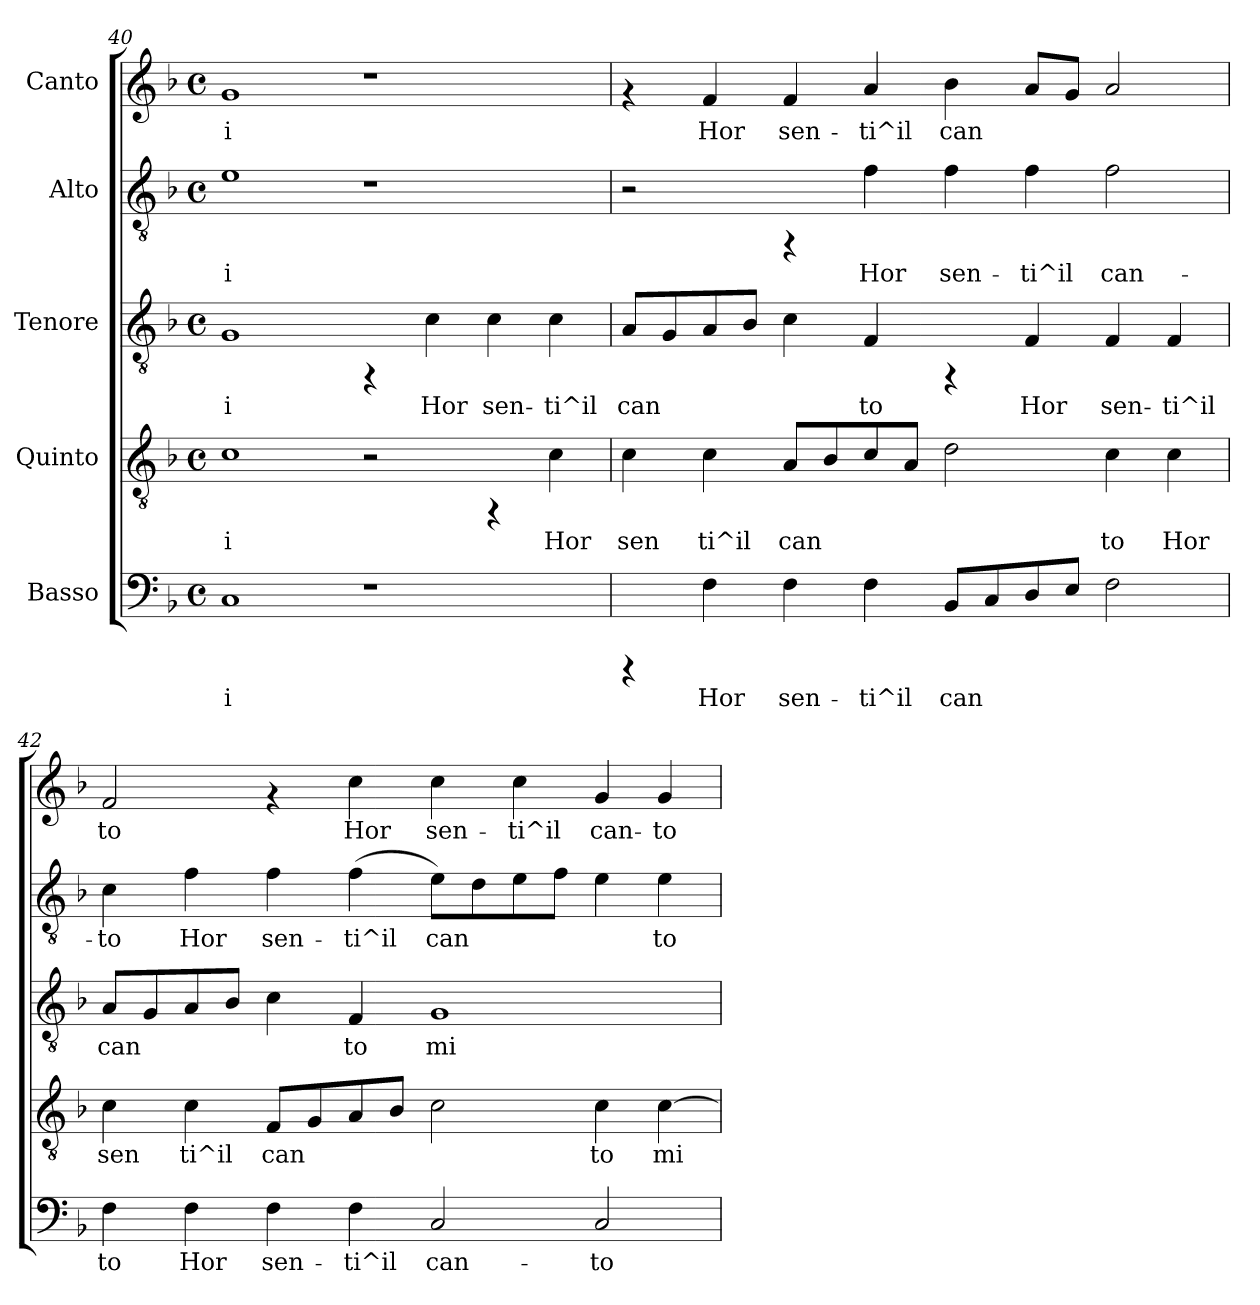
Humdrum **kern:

**kern	**text	**kern	**text	**kern	**text	**kern	**text	**kern	**text
*part5	*part5	*part4	*part4	*part3	*part3	*part2	*part2	*part1	*part1
*staff5	*staff5	*staff4	*staff4	*staff3	*staff3	*staff2	*staff2	*staff1	*staff1
*I"Basso	*	*I"Quinto	*	*I"Tenore	*	*I"Alto	*	*I"Canto	*
*clefF4	*	*clefGv2	*	*clefGv2	*	*clefGv2	*	*clefG2	*
*k[b-]	*	*k[b-]	*	*k[b-]	*	*k[b-]	*	*k[b-]	*
*F:	*	*F:	*	*F:	*	*F:	*	*F:	*
*M4/4	*	*M4/4	*	*M4/4	*	*M4/4	*	*M4/4	*
*met(c)	*	*met(c)	*	*met(c)	*	*met(c)	*	*met(c)	*
=40	=40	=40	=40	=40	=40	=40	=40	=40	=40
!	!LO:LY:b:cj	!	!LO:LY:b:cj	!	!LO:LY:b:cj	!	!LO:LY:b:cj	!	!LO:LY:b:cj
1C	-i	1c	i	1G	-i	1e	-i	1g	-i
1r	.	2r	.	4rFF	.	1r	.	1r	.
!	!	!	!	!	!LO:LY:b:cj	!	!	!	!
.	.	.	.	4c\	Hor	.	.	.	.
!	!	!	!	!	!LO:LY:b:cj	!	!	!	!
.	.	4rFF	.	4c\	sen-	.	.	.	.
!	!	!	!LO:LY:b:cj	!	!LO:LY:b:cj	!	!	!	!
.	.	4c\	Hor	4c\	-ti^il	.	.	.	.
=41	=41	=41	=41	=41	=41	=41	=41	=41	=41
!	!	!	!LO:LY:b:cj	!	!LO:LY:b:cj	!	!	!	!
4rCCC	.	4c\	sen	8A/L	can-	2r	.	4rf	.
!	!	!	!	!	!LO:LY:b:cj	!	!	!	!
.	.	.	.	8G/	--	.	.	.	.
!	!LO:LY:b:cj	!	!LO:LY:b:cj	!	!LO:LY:b:cj	!	!	!	!LO:LY:b:cj
4F\	Hor	4c\	ti^il	8A/	--	.	.	4f/	Hor
!	!	!	!	!	!LO:LY:b:cj	!	!	!	!
.	.	.	.	8B-/J	--	.	.	.	.
!	!LO:LY:b:cj	!	!LO:LY:b:cj	!	!LO:LY:b:cj	!	!	!	!LO:LY:b:cj
4F\	sen-	8A/L	can	4c\	--	4rFF	.	4f/	sen-
!	!	!	!LO:LY:b:cj	!	!	!	!	!	!
.	.	8B-/	.	.	.	.	.	.	.
!	!LO:LY:b:cj	!	!LO:LY:b:cj	!	!LO:LY:b:cj	!	!LO:LY:b:cj	!	!LO:LY:b:cj
4F\	-ti^il	8c/	.	4F/	-to	4f\	Hor	4a/	-ti^il
!	!	!	!LO:LY:b:cj	!	!	!	!	!	!
.	.	8A/J	.	.	.	.	.	.	.
!	!LO:LY:b:cj	!	!LO:LY:b:cj	!	!	!	!LO:LY:b:cj	!	!LO:LY:b:cj
8BB-/L	can-	2d\	.	4rFF	.	4f\	sen-	4b-\	can-
!	!LO:LY:b:cj	!	!	!	!	!	!	!	!
8C/	--	.	.	.	.	.	.	.	.
!	!LO:LY:b:cj	!	!	!	!LO:LY:b:cj	!	!LO:LY:b:cj	!	!LO:LY:b:cj
8D/	--	.	.	4F/	Hor	4f\	-ti^il	8a/L	--
!	!LO:LY:b:cj	!	!	!	!	!	!	!	!LO:LY:b:cj
8E/J	--	.	.	.	.	.	.	8g/J	--
!	!LO:LY:b:cj	!	!LO:LY:b:cj	!	!LO:LY:b:cj	!	!LO:LY:b:cj	!	!LO:LY:b:cj
2F\	--	4c\	to	4F/	sen-	2f\	can-	2a/	--
!	!	!	!LO:LY:b:cj	!	!LO:LY:b:cj	!	!	!	!
.	.	4c\	Hor	4F/	-ti^il	.	.	.	.
=42	=42	=42	=42	=42	=42	=42	=42	=42	=42
!	!LO:LY:b:cj	!	!LO:LY:b:cj	!	!LO:LY:b:cj	!	!LO:LY:b:cj	!	!LO:LY:b:cj
4F\	-to	4c\	sen	8A/L	can-	4c\	-to	2f/	-to
!	!	!	!	!	!LO:LY:b:cj	!	!	!	!
.	.	.	.	8G/	--	.	.	.	.
!	!LO:LY:b:cj	!	!LO:LY:b:cj	!	!LO:LY:b:cj	!	!LO:LY:b:cj	!	!
4F\	Hor	4c\	ti^il	8A/	--	4f\	Hor	.	.
!	!	!	!	!	!LO:LY:b:cj	!	!	!	!
.	.	.	.	8B-/J	--	.	.	.	.
!	!LO:LY:b:cj	!	!LO:LY:b:cj	!	!LO:LY:b:cj	!	!LO:LY:b:cj	!	!
4F\	sen-	8F/L	can	4c\	--	4f\	sen-	4rf	.
!	!	!	!LO:LY:b:cj	!	!	!	!	!	!
.	.	8G/	.	.	.	.	.	.	.
!	!LO:LY:b:cj	!	!LO:LY:b:cj	!	!LO:LY:b:cj	!	!LO:LY:b:cj	!	!LO:LY:b:cj
4F\	-ti^il	8A/	.	4F/	-to	(<4f\	-ti^il	4cc\	Hor
!	!	!	!LO:LY:b:cj	!	!	!	!	!	!
.	.	8B-/J	.	.	.	.	.	.	.
!	!LO:LY:b:cj	!	!LO:LY:b:cj	!	!LO:LY:b:cj	!	!LO:LY:b:cj	!	!LO:LY:b:cj
2C/	can-	2c\	.	1G	mi-	8e\L)	can-	4cc\	sen-
!	!	!	!	!	!	!	!LO:LY:b:cj	!	!
.	.	.	.	.	.	8d\	--	.	.
!	!	!	!	!	!	!	!LO:LY:b:cj	!	!LO:LY:b:cj
.	.	.	.	.	.	8e\	--	4cc\	-ti^il
!	!	!	!	!	!	!	!LO:LY:b:cj	!	!
.	.	.	.	.	.	8f\J	--	.	.
!	!LO:LY:b:cj	!	!LO:LY:b:cj	!	!	!	!LO:LY:b:cj	!	!LO:LY:b:cj
2C/	-to	4c\	to	.	.	4e\	--	4g/	can-
!	!	!	!LO:LY:b:cj	!	!	!	!LO:LY:b:cj	!	!LO:LY:b:cj
.	.	[>4c\	mi	.	.	4e\	-to	4g/	-to
=	=	=	=	=	=	=	=	=	=
*-	*-	*-	*-	*-	*-	*-	*-	*-	*-
